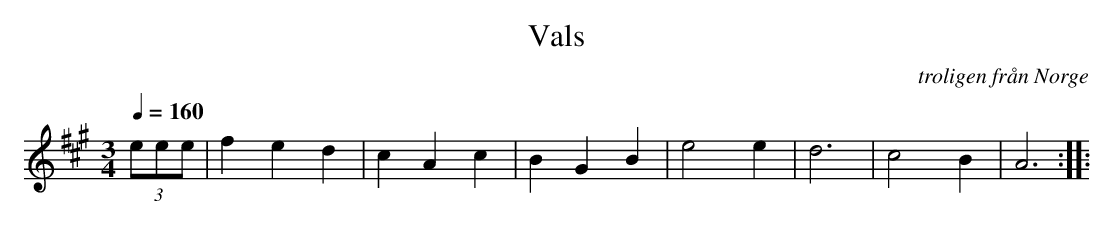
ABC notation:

X:1
T:Vals
C:troligen från Norge
M:3/4
L:1/4
K:A
Q:160
(3e/e/e/ | f e d | c A c | B G B | e2 e | d3 | c2 B | A3 ::
